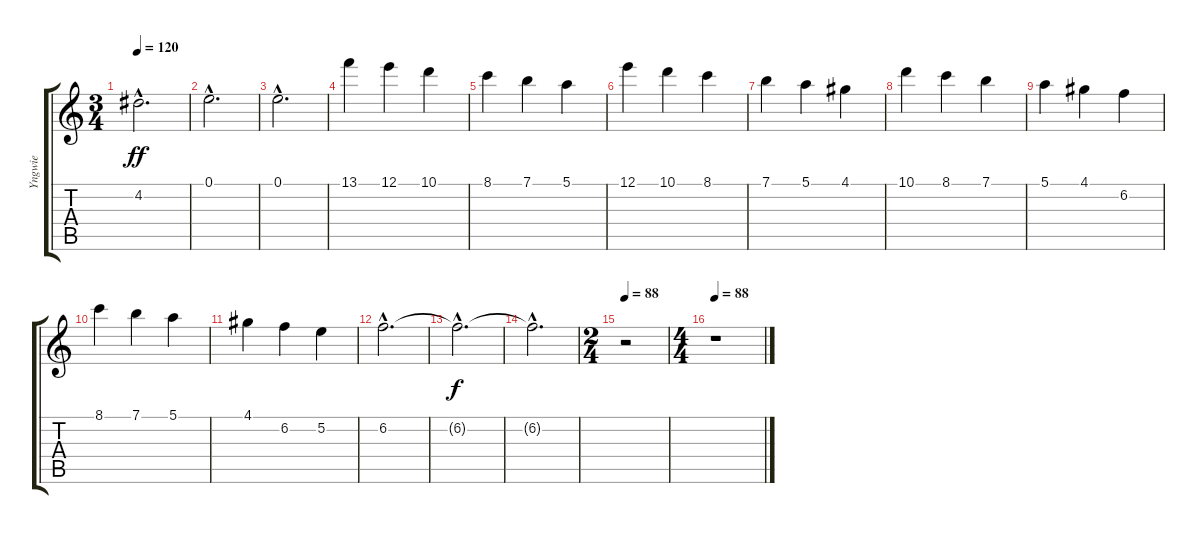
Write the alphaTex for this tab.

\track ("Yngwie" "Yngwie") {instrument overdrivenguitar}
\staff {score tabs}
\tuning (E4 B3 G3 D3 A2 E2) {hide}
\ts (3 4)
\tempo 120
\clef g2
\ks c
4.2{hac}.2{d dy ff} |
0.1{hac}.2{d} |
0.1{hac}.2{d} |
13.1.4 12.1.4 10.1.4 |
8.1.4 7.1.4 5.1.4 |
12.1.4 10.1.4 8.1.4 |
7.1.4 5.1.4 4.1.4 |
10.1.4 8.1.4 7.1.4 |
5.1.4 4.1.4 6.2.4 |
8.1.4 7.1.4 5.1.4 |
4.1.4 6.2.4 5.2.4 |
6.2{hac}.2{d} |
6.2{hac t}.2{d dy f} |
6.2{hac t}.2{d} |
\ts (2 4)
\tempo 88
r.2 |
\ts (4 4)
\tempo 88
r.1
